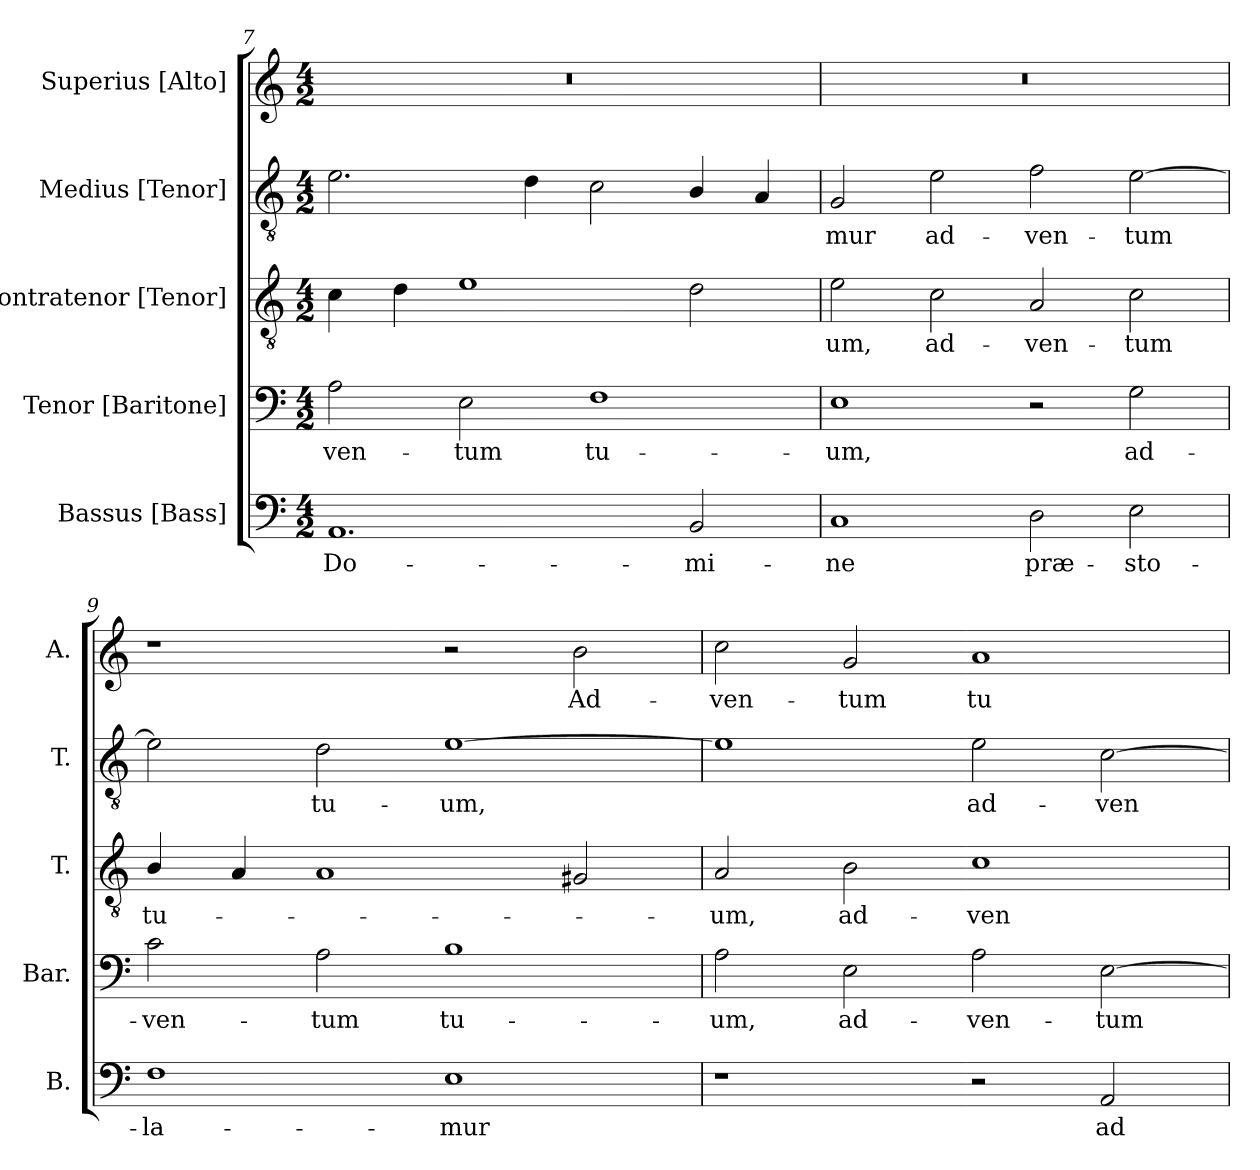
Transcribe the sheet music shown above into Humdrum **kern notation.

**kern	**text	**kern	**text	**kern	**text	**kern	**text	**kern	**text
*part5	*part5	*part4	*part4	*part3	*part3	*part2	*part2	*part1	*part1
*staff5	*staff5	*staff4	*staff4	*staff3	*staff3	*staff2	*staff2	*staff1	*staff1
*I"Bassus [Bass]	*	*I"Tenor [Baritone]	*	*I"Contratenor [Tenor]	*	*I"Medius [Tenor]	*	*I"Superius [Alto]	*
*I'B.	*	*I'Bar.	*	*I'T.	*	*I'T.	*	*I'A.	*
*clefF4	*	*clefF4	*	*clefGv2	*	*clefGv2	*	*clefG2	*
*	*	*	*	*ITrd7c12	*	*ITrd7c12	*	*	*
*k[]	*	*k[]	*	*k[]	*	*k[]	*	*k[]	*
*C:	*	*C:	*	*C:	*	*C:	*	*C:	*
*M4/2	*	*M4/2	*	*M4/2	*	*M4/2	*	*M4/2	*
=7	=7	=7	=7	=7	=7	=7	=7	=7	=7
!	!LO:LY:b:color=#000000	!	!	!	!	!	!	!	!
!	!	!	!LO:LY:b:color=#000000	!	!	!	!	!LO:N:vis=1	!
1.AAi	Do-	2Ai\	-ven-	4Ci\	.	2.Ei\	.	0r	.
.	.	.	.	4Di\	.	.	.	.	.
!	!	!	!LO:LY:b:color=#000000	!	!	!	!	!	!
.	.	2Ei\	-tum	1Ei	.	.	.	.	.
.	.	.	.	.	.	4Di\	.	.	.
!	!	!	!LO:LY:b:color=#000000	!	!	!	!	!	!
.	.	1Fi	tu-	.	.	2Ci\	.	.	.
!	!LO:LY:b:color=#000000	!	!	!	!	!	!	!	!
2BBi/	-mi-	.	.	2Di\	.	4BBi/	.	.	.
.	.	.	.	.	.	4AAi/	.	.	.
=8	=8	=8	=8	=8	=8	=8	=8	=8	=8
!	!LO:LY:b:color=#000000	!	!	!	!	!	!	!	!
!	!	!	!LO:LY:b:color=#000000	!	!	!	!	!	!
!	!	!	!	!	!LO:LY:b:color=#000000	!	!	!	!
!	!	!	!	!	!	!	!LO:LY:b:color=#000000	!LO:N:vis=1	!
1Ci	-ne	1Ei	-um,	2Ei\	-um,	2GGi/	-mur	0r	.
!	!	!	!	!	!LO:LY:b:color=#000000	!	!	!	!
!	!	!	!	!	!	!	!LO:LY:b:color=#000000	!	!
.	.	.	.	2Ci\	ad-	2Ei\	ad-	.	.
!	!LO:LY:b:color=#000000	!	!	!	!	!	!	!	!
!	!	!	!	!	!LO:LY:b:color=#000000	!	!	!	!
!	!	!	!	!	!	!	!LO:LY:b:color=#000000	!	!
2Di\	præ-	2r	.	2AAi/	-ven-	2Fi\	-ven-	.	.
!	!LO:LY:b:color=#000000	!	!	!	!	!	!	!	!
!	!	!	!LO:LY:b:color=#000000	!	!	!	!	!	!
!	!	!	!	!	!LO:LY:b:color=#000000	!	!	!	!
!	!	!	!	!	!	!	!LO:LY:b:color=#000000	!	!
2Ei\	-sto-	2Gi\	ad-	2Ci\	-tum	[2Ei\	-tum	.	.
=9	=9	=9	=9	=9	=9	=9	=9	=9	=9
!	!LO:LY:b:color=#000000	!	!	!	!	!	!	!	!
!	!	!	!LO:LY:b:color=#000000	!	!	!	!	!	!
!	!	!	!	!	!LO:LY:b:color=#000000	!	!	!	!
1Fi	-la-	2ci\	-ven-	4BBi/	tu-	2Ei\]	.	1r	.
.	.	.	.	4AAi/	.	.	.	.	.
!	!	!	!LO:LY:b:color=#000000	!	!	!	!	!	!
!	!	!	!	!	!	!	!LO:LY:b:color=#000000	!	!
.	.	2Ai\	-tum	1AAi	.	2Di\	tu-	.	.
!	!LO:LY:b:color=#000000	!	!	!	!	!	!	!	!
!	!	!	!LO:LY:b:color=#000000	!	!	!	!	!	!
!	!	!	!	!	!	!	!LO:LY:b:color=#000000	!	!
1Ei	-mur	1Bi	tu-	.	.	[1Ei	-um,	2r	.
!	!	!	!	!	!	!	!	!	!LO:LY:b:color=#000000
.	.	.	.	2GG#Xi/	.	.	.	2bi\	Ad-
=10	=10	=10	=10	=10	=10	=10	=10	=10	=10
!	!	!	!LO:LY:b:color=#000000	!	!	!	!	!	!
!	!	!	!	!	!LO:LY:b:color=#000000	!	!	!	!
!	!	!	!	!	!	!	!	!	!LO:LY:b:color=#000000
1r	.	2Ai\	-um,	2AAi/	-um,	1Ei]	.	2cci\	-ven-
!	!	!	!LO:LY:b:color=#000000	!	!	!	!	!	!
!	!	!	!	!	!LO:LY:b:color=#000000	!	!	!	!
!	!	!	!	!	!	!	!	!	!LO:LY:b:color=#000000
.	.	2Ei\	ad-	2BBi\	ad-	.	.	2gi/	-tum
!	!	!	!LO:LY:b:color=#000000	!	!	!	!	!	!
!	!	!	!	!	!LO:LY:b:color=#000000	!	!	!	!
!	!	!	!	!	!	!	!LO:LY:b:color=#000000	!	!
!	!	!	!	!	!	!	!	!	!LO:LY:b:color=#000000
2r	.	2Ai\	-ven-	1Ci	-ven-	2Ei\	ad-	1ai	tu-
!	!LO:LY:b:color=#000000	!	!	!	!	!	!	!	!
!	!	!	!LO:LY:b:color=#000000	!	!	!	!	!	!
!	!	!	!	!	!	!	!LO:LY:b:color=#000000	!	!
2AAi/	ad-	[2Ei\	-tum	.	.	[2Ci\	-ven-	.	.
=	=	=	=	=	=	=	=	=	=
*-	*-	*-	*-	*-	*-	*-	*-	*-	*-
